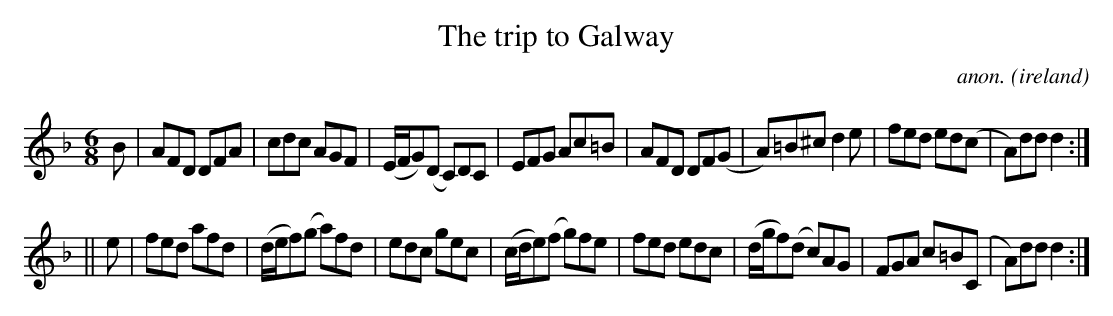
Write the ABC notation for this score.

X:1
T:The trip to Galway
O:ireland
C:anon.
M:6/8
L:1/8
K:Dm
B|AFD DFA|cdc AGF|(E/F/G)(D C)DC|EFG Ac=B|AFD DF(G|A)=B^c d2e|fed ed(c|A)dd d2:|
||e|fed afd|(d/e/f)(g a)fd|edc gec|(c/d/e)(f g)fe|fed edc|(d/g/f)(d c)AG|FGA c=B(C|A)dd d2:|
